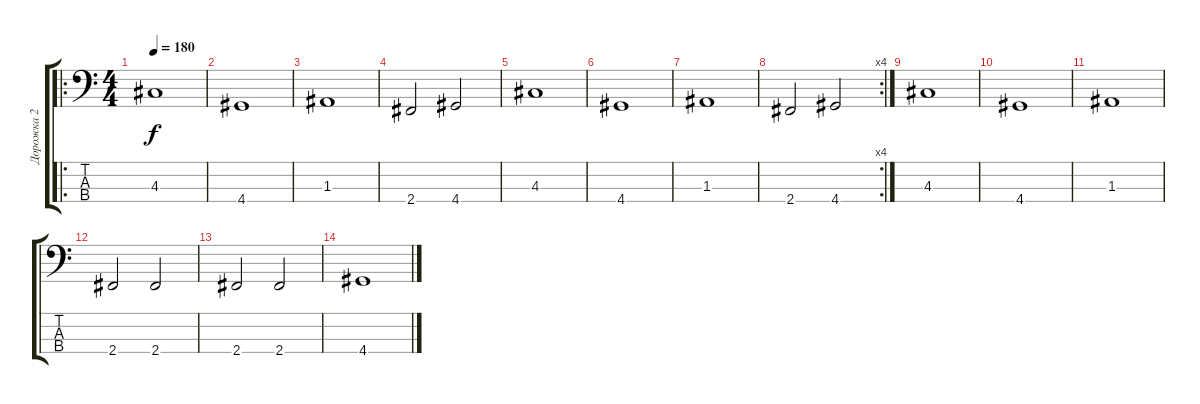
\track ("Дорожка 2" "Дорожка 2") {instrument electricbassfinger}
\staff {score tabs}
\tuning (G2 D2 A1 E1) {hide}
\ro
\ts (4 4)
\tempo 180
\clef f4
\ks c
4.3.1{dy f} |
4.4.1 |
1.3.1 |
2.4.2 4.4.2 |
4.3.1 |
4.4.1 |
1.3.1 |
\rc 4
2.4.2 4.4.2 |
4.3.1 |
4.4.1 |
1.3.1 |
2.4.2 2.4.2 |
2.4.2 2.4.2 |
4.4.1
